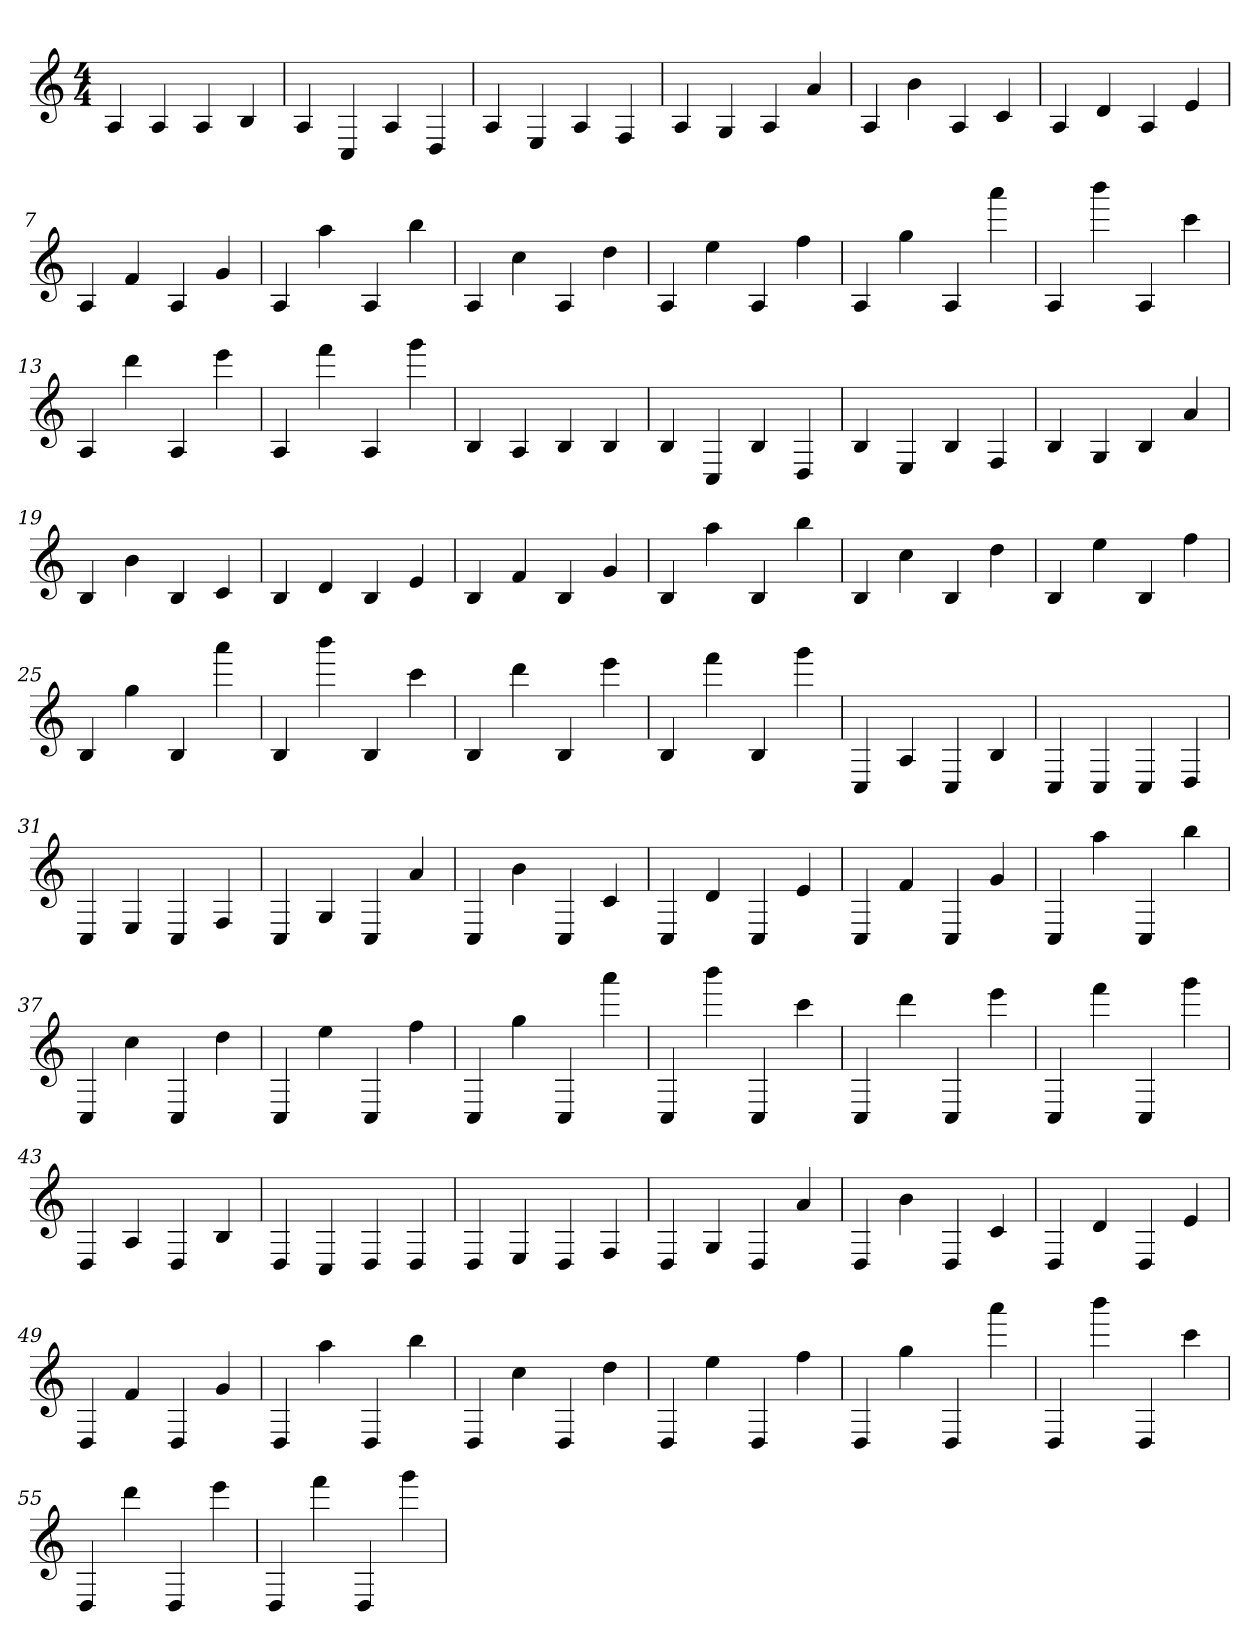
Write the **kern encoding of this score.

**kern
*part1
*staff1
*clefG2
*M4/4
=1
4A
4A
4A
4B
=2
4A
4C
4A
4D
=3
4A
4E
4A
4F
=4
4A
4G
4A
4a
=5
4A
4b
4A
4c
=6
4A
4d
4A
4e
=7
4A
4f
4A
4g
=8
4A
4aa
4A
4bb
=9
4A
4cc
4A
4dd
=10
4A
4ee
4A
4ff
=11
4A
4gg
4A
4aaa
=12
4A
4bbb
4A
4ccc
=13
4A
4ddd
4A
4eee
=14
4A
4fff
4A
4ggg
=15
4B
4A
4B
4B
=16
4B
4C
4B
4D
=17
4B
4E
4B
4F
=18
4B
4G
4B
4a
=19
4B
4b
4B
4c
=20
4B
4d
4B
4e
=21
4B
4f
4B
4g
=22
4B
4aa
4B
4bb
=23
4B
4cc
4B
4dd
=24
4B
4ee
4B
4ff
=25
4B
4gg
4B
4aaa
=26
4B
4bbb
4B
4ccc
=27
4B
4ddd
4B
4eee
=28
4B
4fff
4B
4ggg
=29
4C
4A
4C
4B
=30
4C
4C
4C
4D
=31
4C
4E
4C
4F
=32
4C
4G
4C
4a
=33
4C
4b
4C
4c
=34
4C
4d
4C
4e
=35
4C
4f
4C
4g
=36
4C
4aa
4C
4bb
=37
4C
4cc
4C
4dd
=38
4C
4ee
4C
4ff
=39
4C
4gg
4C
4aaa
=40
4C
4bbb
4C
4ccc
=41
4C
4ddd
4C
4eee
=42
4C
4fff
4C
4ggg
=43
4D
4A
4D
4B
=44
4D
4C
4D
4D
=45
4D
4E
4D
4F
=46
4D
4G
4D
4a
=47
4D
4b
4D
4c
=48
4D
4d
4D
4e
=49
4D
4f
4D
4g
=50
4D
4aa
4D
4bb
=51
4D
4cc
4D
4dd
=52
4D
4ee
4D
4ff
=53
4D
4gg
4D
4aaa
=54
4D
4bbb
4D
4ccc
=55
4D
4ddd
4D
4eee
=56
4D
4fff
4D
4ggg
=
*-
